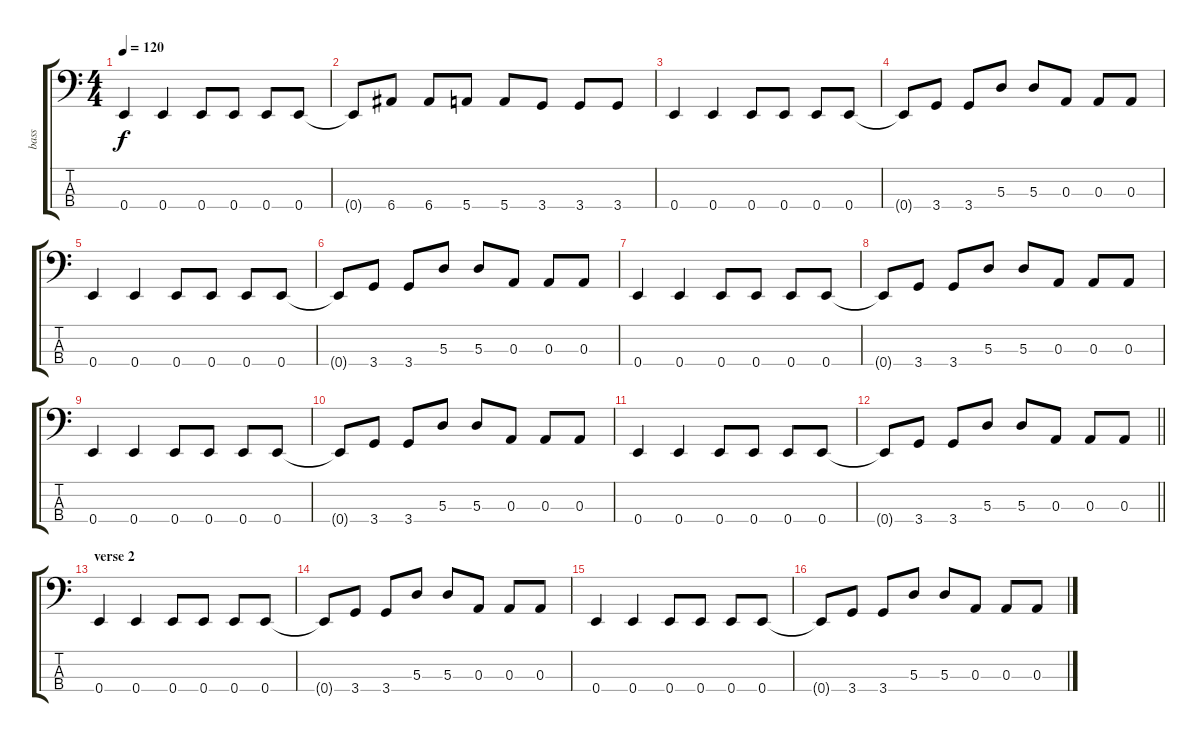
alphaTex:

\track ("bass" "bass") {instrument electricbassfinger}
\staff {score tabs}
\tuning (G2 D2 A1 E1) {hide}
\ts (4 4)
\tempo 120
\clef f4
\ks c
0.4.4{dy f} 0.4.4 0.4.8 0.4.8 0.4.8 0.4.8 |
0.4{t}.8 6.4.8 6.4.8 5.4.8 5.4.8 3.4.8 3.4.8 3.4.8 |
0.4.4 0.4.4 0.4.8 0.4.8 0.4.8 0.4.8 |
0.4{t}.8 3.4.8 3.4.8 5.3.8 5.3.8 0.3.8 0.3.8 0.3.8 |
0.4.4 0.4.4 0.4.8 0.4.8 0.4.8 0.4.8 |
0.4{t}.8 3.4.8 3.4.8 5.3.8 5.3.8 0.3.8 0.3.8 0.3.8 |
0.4.4 0.4.4 0.4.8 0.4.8 0.4.8 0.4.8 |
0.4{t}.8 3.4.8 3.4.8 5.3.8 5.3.8 0.3.8 0.3.8 0.3.8 |
0.4.4 0.4.4 0.4.8 0.4.8 0.4.8 0.4.8 |
0.4{t}.8 3.4.8 3.4.8 5.3.8 5.3.8 0.3.8 0.3.8 0.3.8 |
0.4.4 0.4.4 0.4.8 0.4.8 0.4.8 0.4.8 |
\barLineRight lightlight
0.4{t}.8 3.4.8 3.4.8 5.3.8 5.3.8 0.3.8 0.3.8 0.3.8 |
\section ("" "verse 2")
0.4.4 0.4.4 0.4.8 0.4.8 0.4.8 0.4.8 |
0.4{t}.8 3.4.8 3.4.8 5.3.8 5.3.8 0.3.8 0.3.8 0.3.8 |
0.4.4 0.4.4 0.4.8 0.4.8 0.4.8 0.4.8 |
0.4{t}.8 3.4.8 3.4.8 5.3.8 5.3.8 0.3.8 0.3.8 0.3.8
